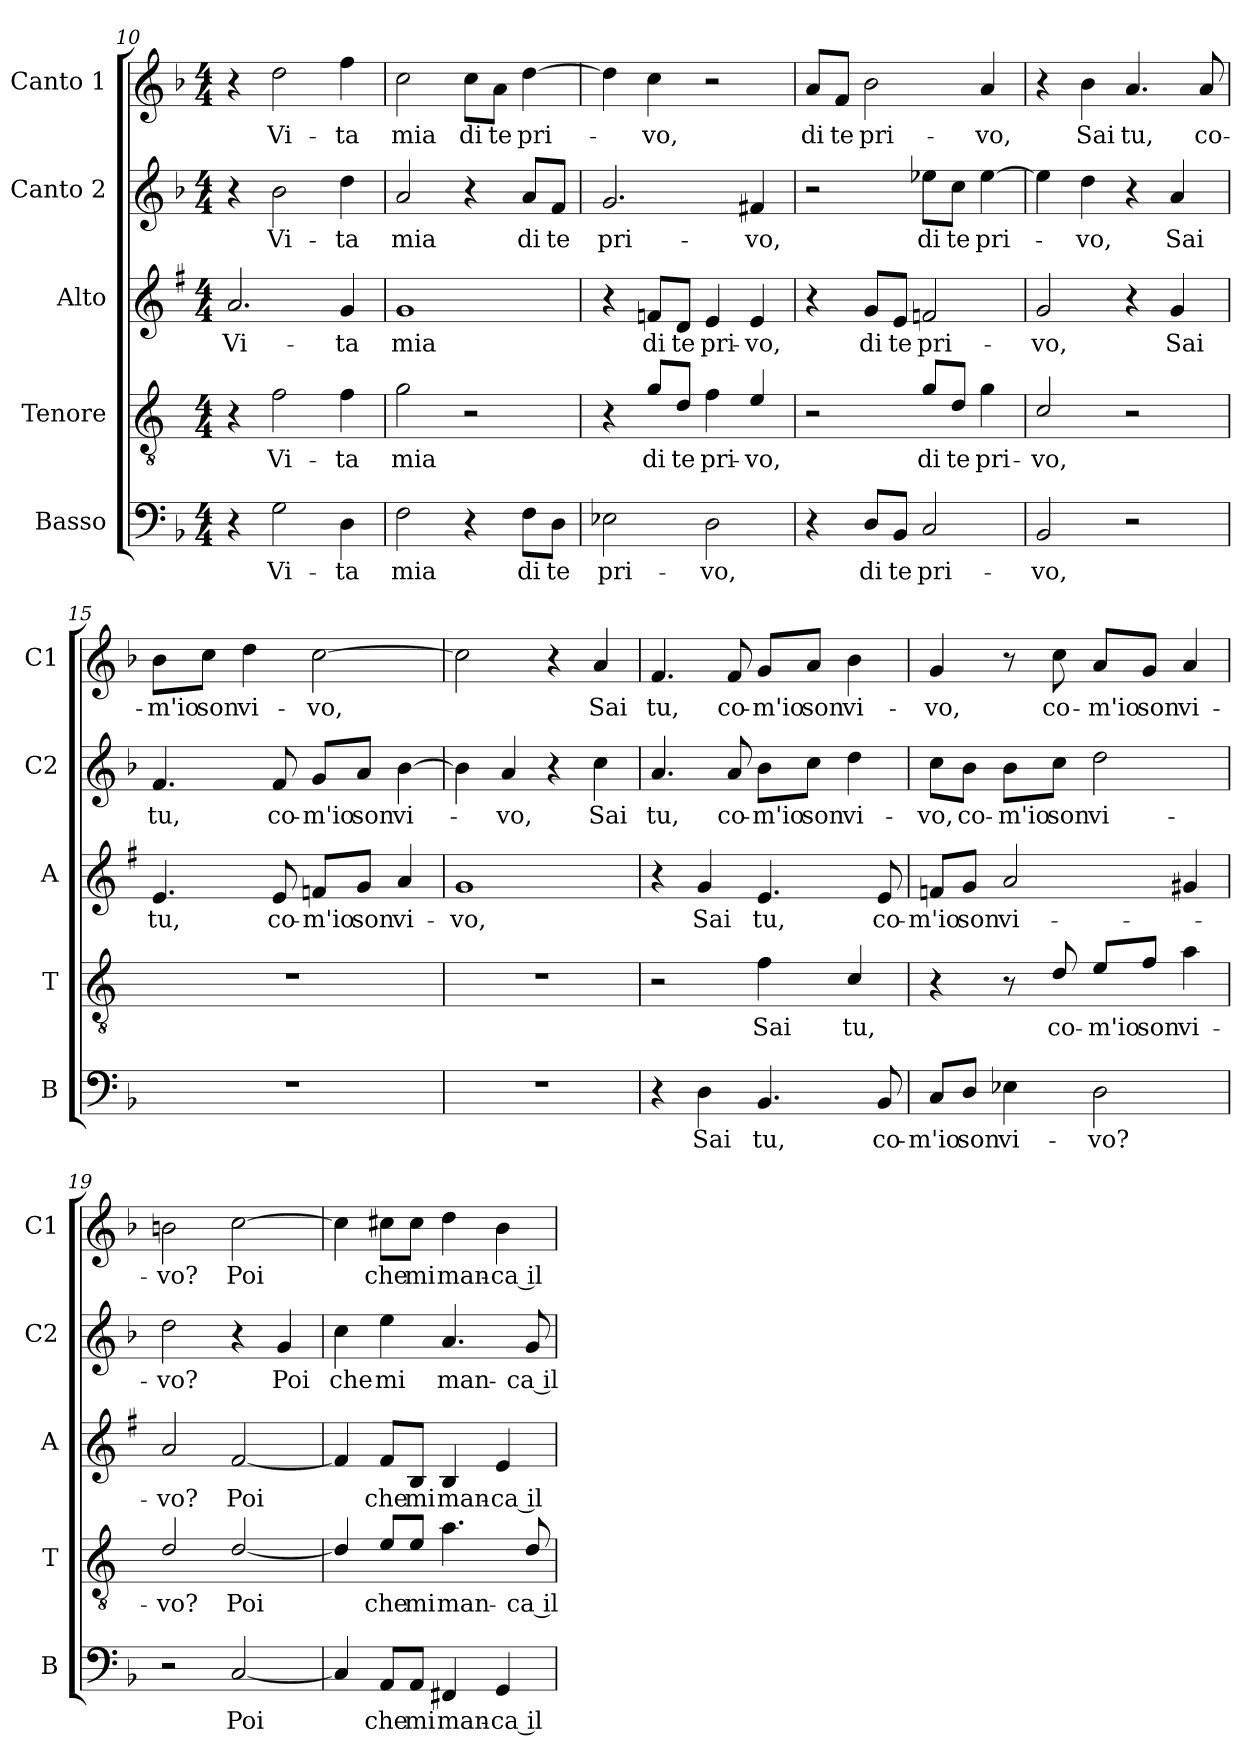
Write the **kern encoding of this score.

**kern	**text	**kern	**text	**kern	**text	**kern	**text	**kern	**text
*part5	*part5	*part4	*part4	*part3	*part3	*part2	*part2	*part1	*part1
*staff5	*staff5	*staff4	*staff4	*staff3	*staff3	*staff2	*staff2	*staff1	*staff1
*I"Basso	*	*I"Tenore	*	*I"Alto	*	*I"Canto 2	*	*I"Canto 1	*
*I'B	*	*I'T	*	*I'A	*	*I'C2	*	*I'C1	*
*clefF4	*	*clefGv2	*	*clefG2	*	*clefG2	*	*clefG2	*
*	*	*ITrd4c7	*	*ITrd1c2	*	*	*	*	*
*k[b-]	*	*k[b-]	*	*k[b-]	*	*k[b-]	*	*k[b-]	*
*F:	*	*F:	*	*F:	*	*F:	*	*F:	*
*M4/4	*	*M4/4	*	*M4/4	*	*M4/4	*	*M4/4	*
=10	=10	=10	=10	=10	=10	=10	=10	=10	=10
!	!	!	!	!	!LO:LY:b	!	!	!	!
4r	.	4r	.	2.g/	Vi-	4r	.	4r	.
!	!LO:LY:b	!	!LO:LY:b	!	!	!	!LO:LY:b	!	!LO:LY:b
2G\	Vi-	2B-\	Vi-	.	.	2b-\	Vi-	2dd\	Vi-
!	!LO:LY:b	!	!LO:LY:b	!	!LO:LY:b	!	!LO:LY:b	!	!LO:LY:b
4D\	-ta	4B-\	-ta	4f/	-ta	4dd\	-ta	4ff\	-ta
!!LO:PB:g=z
=11	=11	=11	=11	=11	=11	=11	=11	=11	=11
!	!LO:LY:b	!	!LO:LY:b	!	!LO:LY:b	!	!LO:LY:b	!	!LO:LY:b
2F\	mia	2c\	mia	1f	mia	2a/	mia	2cc\	mia
!	!	!	!	!	!	!	!	!	!LO:LY:b
4r	.	2r	.	.	.	4r	.	8cc\L	di
!	!	!	!	!	!	!	!	!	!LO:LY:b
.	.	.	.	.	.	.	.	8a\J	te
!	!LO:LY:b	!	!	!	!	!	!LO:LY:b	!	!LO:LY:b
8F\L	di	.	.	.	.	8a/L	di	[4dd\	pri-
!	!LO:LY:b	!	!	!	!	!	!LO:LY:b	!	!
8D\J	te	.	.	.	.	8f/J	te	.	.
=12	=12	=12	=12	=12	=12	=12	=12	=12	=12
!	!LO:LY:b	!	!	!	!	!	!LO:LY:b	!	!
2E-X\	pri-	4r	.	4r	.	2.g/	pri-	4dd\]	.
!	!	!	!LO:LY:b	!	!LO:LY:b	!	!	!	!LO:LY:b
.	.	8c/L	di	8e-X/L	di	.	.	4cc\	-vo,
!	!	!	!LO:LY:b	!	!LO:LY:b	!	!	!	!
.	.	8G/J	te	8c/J	te	.	.	.	.
!	!LO:LY:b	!	!LO:LY:b	!	!LO:LY:b	!	!	!	!
2D\	-vo,	4B-\	pri-	4d/	pri-	.	.	2r	.
!	!	!	!LO:LY:b	!	!LO:LY:b	!	!LO:LY:b	!	!
.	.	4A/	-vo,	4d/	-vo,	4f#X/	-vo,	.	.
=13	=13	=13	=13	=13	=13	=13	=13	=13	=13
!	!	!	!	!	!	!	!	!	!LO:LY:b
4r	.	2r	.	4r	.	2r	.	8a/L	di
!	!	!	!	!	!	!	!	!	!LO:LY:b
.	.	.	.	.	.	.	.	8f/J	te
!	!LO:LY:b	!	!	!	!LO:LY:b	!	!	!	!LO:LY:b
8D/L	di	.	.	8f/L	di	.	.	2b-\	pri-
!	!LO:LY:b	!	!	!	!LO:LY:b	!	!	!	!
8BB-/J	te	.	.	8d/J	te	.	.	.	.
!	!LO:LY:b	!	!LO:LY:b	!	!LO:LY:b	!	!LO:LY:b	!	!
2C/	pri-	8c/L	di	2e-X/	pri-	8ee-X\L	di	.	.
!	!	!	!LO:LY:b	!	!	!	!LO:LY:b	!	!
.	.	8G/J	te	.	.	8cc\J	te	.	.
!	!	!	!LO:LY:b	!	!	!	!LO:LY:b	!	!LO:LY:b
.	.	4c\	pri-	.	.	[4ee-\	pri-	4a/	-vo,
=14	=14	=14	=14	=14	=14	=14	=14	=14	=14
!	!LO:LY:b	!	!LO:LY:b	!	!LO:LY:b	!	!	!	!
2BB-/	-vo,	2F/	-vo,	2f/	-vo,	4ee-\]	.	4r	.
!	!	!	!	!	!	!	!LO:LY:b	!	!LO:LY:b
.	.	.	.	.	.	4dd\	-vo,	4b-\	Sai
!	!	!	!	!	!	!	!	!	!LO:LY:b
2r	.	2r	.	4r	.	4r	.	4.a/	tu,
!	!	!	!	!	!LO:LY:b	!	!LO:LY:b	!	!
.	.	.	.	4f/	Sai	4a/	Sai	.	.
!	!	!	!	!	!	!	!	!	!LO:LY:b
.	.	.	.	.	.	.	.	8a/	co-
=15	=15	=15	=15	=15	=15	=15	=15	=15	=15
!	!	!	!	!	!LO:LY:b	!	!LO:LY:b	!	!LO:LY:b
1r	.	1r	.	4.d/	tu,	4.f/	tu,	8b-\L	-m'io
!	!	!	!	!	!	!	!	!	!LO:LY:b
.	.	.	.	.	.	.	.	8cc\J	son
!	!	!	!	!	!	!	!	!	!LO:LY:b
.	.	.	.	.	.	.	.	4dd\	vi-
!	!	!	!	!	!LO:LY:b	!	!LO:LY:b	!	!
.	.	.	.	8d/	co-	8f/	co-	.	.
!	!	!	!	!	!LO:LY:b	!	!LO:LY:b	!	!LO:LY:b
.	.	.	.	8e-X/L	-m'io	8g/L	-m'io	[2cc\	-vo,
!	!	!	!	!	!LO:LY:b	!	!LO:LY:b	!	!
.	.	.	.	8f/J	son	8a/J	son	.	.
!	!	!	!	!	!LO:LY:b	!	!LO:LY:b	!	!
.	.	.	.	4g/	vi-	[4b-\	vi-	.	.
!!LO:LB:g=z
=16	=16	=16	=16	=16	=16	=16	=16	=16	=16
!	!	!	!	!	!LO:LY:b	!	!	!	!
1r	.	1r	.	1f	-vo,	4b-\]	.	2cc\]	.
!	!	!	!	!	!	!	!LO:LY:b	!	!
.	.	.	.	.	.	4a/	-vo,	.	.
.	.	.	.	.	.	4r	.	4r	.
!	!	!	!	!	!	!	!LO:LY:b	!	!LO:LY:b
.	.	.	.	.	.	4cc\	Sai	4a/	Sai
=17	=17	=17	=17	=17	=17	=17	=17	=17	=17
!	!	!	!	!	!	!	!LO:LY:b	!	!LO:LY:b
4r	.	2r	.	4r	.	4.a/	tu,	4.f/	tu,
!	!LO:LY:b	!	!	!	!LO:LY:b	!	!	!	!
4D\	Sai	.	.	4f/	Sai	.	.	.	.
!	!	!	!	!	!	!	!LO:LY:b	!	!LO:LY:b
.	.	.	.	.	.	8a/	co-	8f/	co-
!	!LO:LY:b	!	!LO:LY:b	!	!LO:LY:b	!	!LO:LY:b	!	!LO:LY:b
4.BB-/	tu,	4B-\	Sai	4.d/	tu,	8b-\L	-m'io	8g/L	-m'io
!	!	!	!	!	!	!	!LO:LY:b	!	!LO:LY:b
.	.	.	.	.	.	8cc\J	son	8a/J	son
!	!	!	!LO:LY:b	!	!	!	!LO:LY:b	!	!LO:LY:b
.	.	4F/	tu,	.	.	4dd\	vi-	4b-\	vi-
!	!LO:LY:b	!	!	!	!LO:LY:b	!	!	!	!
8BB-/	co-	.	.	8d/	co-	.	.	.	.
=18	=18	=18	=18	=18	=18	=18	=18	=18	=18
!	!LO:LY:b	!	!	!	!LO:LY:b	!	!LO:LY:b	!	!LO:LY:b
8C/L	-m'io	4r	.	8e-X/L	-m'io	8cc\L	-vo,	4g/	-vo,
!	!LO:LY:b	!	!	!	!LO:LY:b	!	!LO:LY:b	!	!
8D/J	son	.	.	8f/J	son	8b-\J	co-	.	.
!	!LO:LY:b	!	!	!	!LO:LY:b	!	!LO:LY:b	!	!
4E-X\	vi-	8r	.	2g/	vi-	8b-\L	-m'io	8r	.
!	!	!	!LO:LY:b	!	!	!	!LO:LY:b	!	!LO:LY:b
.	.	8G/	co-	.	.	8cc\J	son	8cc\	co-
!	!LO:LY:b	!	!LO:LY:b	!	!	!	!LO:LY:b	!	!LO:LY:b
2D\	-vo?	8A/L	-m'io	.	.	2dd\	vi-	8a/L	-m'io
!	!	!	!LO:LY:b	!	!	!	!	!	!LO:LY:b
.	.	8B-/J	son	.	.	.	.	8g/J	son
!	!	!	!LO:LY:b	!	!	!	!	!	!LO:LY:b
.	.	4d\	vi-	4f#X/	.	.	.	4a/	vi-
=19	=19	=19	=19	=19	=19	=19	=19	=19	=19
!	!	!	!LO:LY:b	!	!LO:LY:b	!	!LO:LY:b	!	!LO:LY:b
2r	.	2G/	-vo?	2g/	-vo?	2dd\	-vo?	2bn\	-vo?
!	!LO:LY:b	!	!LO:LY:b	!	!LO:LY:b	!	!	!	!LO:LY:b
[2C/	Poi	[2G/	Poi	[2e/	Poi	4r	.	[2cc\	Poi
!	!	!	!	!	!	!	!LO:LY:b	!	!
.	.	.	.	.	.	4g/	Poi	.	.
=20	=20	=20	=20	=20	=20	=20	=20	=20	=20
!	!	!	!	!	!	!	!LO:LY:b	!	!
4C/]	.	4G/]	.	4e/]	.	4cc\	che	4cc\]	.
!	!LO:LY:b	!	!LO:LY:b	!	!LO:LY:b	!	!LO:LY:b	!	!LO:LY:b
8AA/L	che	8A/L	che	8e/L	che	4ee\	mi	8cc#X\L	che
!	!LO:LY:b	!	!LO:LY:b	!	!LO:LY:b	!	!	!	!LO:LY:b
8AA/J	mi	8A/J	mi	8A/J	mi	.	.	8cc#\J	mi
!	!LO:LY:b	!	!LO:LY:b	!	!LO:LY:b	!	!LO:LY:b	!	!LO:LY:b
4FF#X/	man-	4.d\	man-	4A/	man-	4.a/	man-	4dd\	man-
!	!LO:LY:b	!	!	!	!LO:LY:b	!	!	!	!LO:LY:b
4GG/	-ca il	.	.	4d/	-ca il	.	.	4b-\	-ca il
!	!	!	!LO:LY:b	!	!	!	!LO:LY:b	!	!
.	.	8G/	-ca il	.	.	8g/	-ca il	.	.
=	=	=	=	=	=	=	=	=	=
*-	*-	*-	*-	*-	*-	*-	*-	*-	*-
